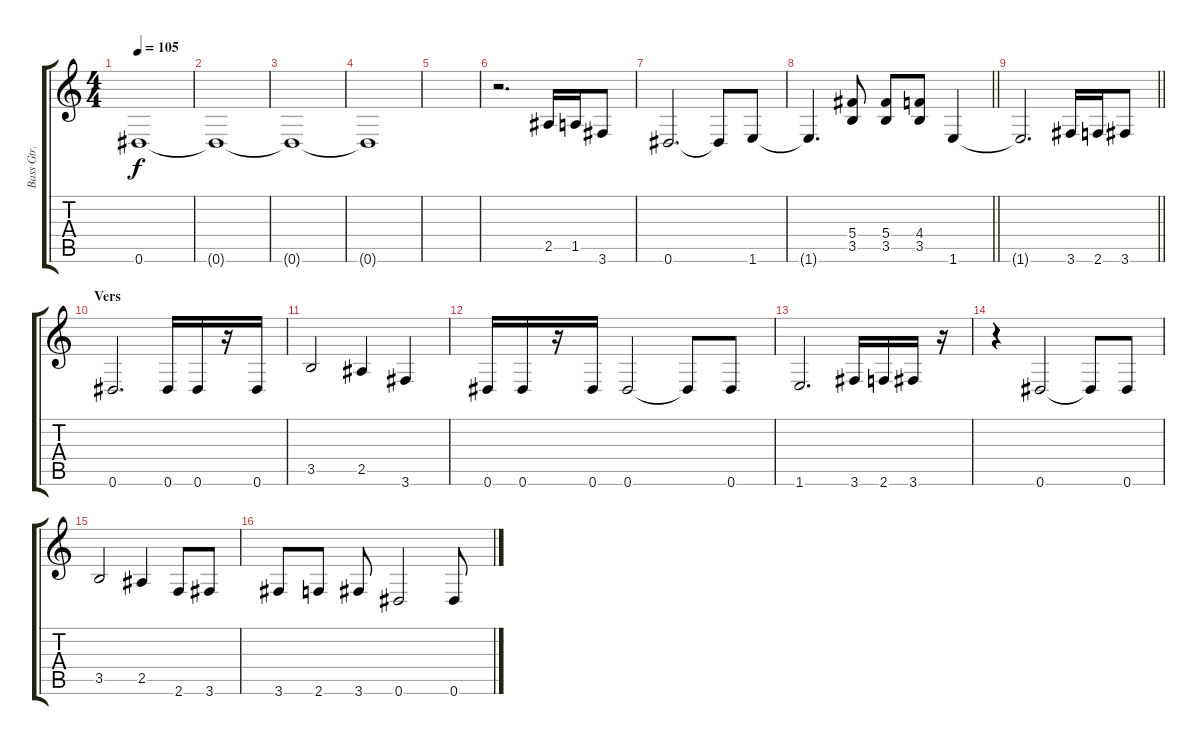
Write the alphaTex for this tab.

\track ("Bass Gtr." "Bass Gtr.") {instrument electricbassfinger}
\staff {score tabs}
\tuning (Eb4 Bb3 Gb3 Db3 Ab2 Eb2) {hide}
\ts (4 4)
\tempo 105
\clef g2
\ks c
0.6.1{dy f} |
0.6{t}.1 |
0.6{t}.1 |
0.6{t}.1 |
|
r.2{d} 2.5.16 1.5.16 3.6.8 |
0.6.2{d} 0.6{t}.8 1.6.8 |
\barLineRight lightlight
1.6{t}.4{d} (5.4 3.5).8 (5.4 3.5).8 (4.4 3.5).8 1.6.4 |
\barLineRight lightlight
1.6{t}.2{d} 3.6.16 2.6.16 3.6.8 |
\section ("" "Vers")
0.6.2{d} 0.6.16 0.6.16 r.16 0.6.16 |
3.5.2 2.5.4 3.6.4 |
0.6.16 0.6.16 r.16 0.6.16 0.6.2 0.6{t}.8 0.6.8 |
1.6.2{d} 3.6.16 2.6.16 3.6.16 r.16 |
r.4 0.6.2 0.6{t}.8 0.6.8 |
3.5.2 2.5.4 2.6.8 3.6.8 |
3.6.8 2.6.8 3.6.8 0.6.2 0.6.8
